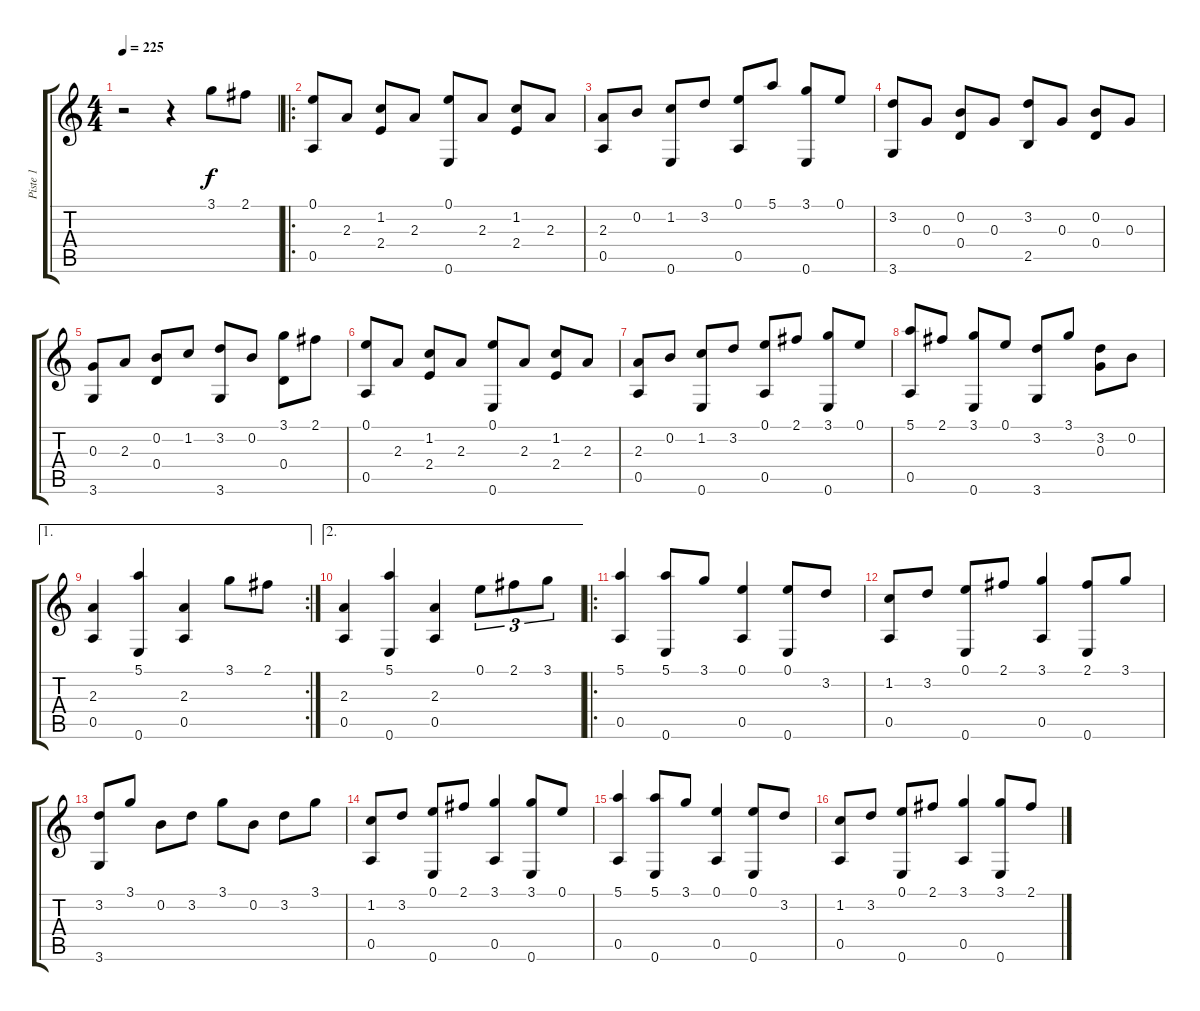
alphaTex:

\track ("Piste 1" "Piste 1") {instrument acousticguitarnylon}
\staff {score tabs}
\tuning (E4 B3 G3 D3 A2 E2) {hide}
\ts (4 4)
\tempo 225
\clef g2
\ks c
r.2{dy f instrument acousticguitarnylon} r.4 3.1.8 2.1.8 |
\ro
(0.1 0.5).8 2.3.8 (1.2 2.4).8 2.3.8 (0.1 0.6).8 2.3.8 (1.2 2.4).8 2.3.8 |
(2.3 0.5).8 0.2.8 (1.2 0.6).8 3.2.8 (0.1 0.5).8 5.1.8 (3.1 0.6).8 0.1.8 |
(3.2 3.6).8 0.3.8 (0.2 0.4).8 0.3.8 (3.2 2.5).8 0.3.8 (0.2 0.4).8 0.3.8 |
(0.3 3.6).8 2.3.8 (0.2 0.4).8 1.2.8 (3.2 3.6).8 0.2.8 (3.1 0.4).8 2.1.8 |
(0.1 0.5).8 2.3.8 (1.2 2.4).8 2.3.8 (0.1 0.6).8 2.3.8 (1.2 2.4).8 2.3.8 |
(2.3 0.5).8 0.2.8 (1.2 0.6).8 3.2.8 (0.1 0.5).8 2.1.8 (3.1 0.6).8 0.1.8 |
(5.1 0.5).8 2.1.8 (3.1 0.6).8 0.1.8 (3.2 3.6).8 3.1.8 (3.2 0.3).8 0.2.8 |
\ae 1
\rc 2
(2.3 0.5).4 (5.1 0.6).4 (2.3 0.5).4 3.1.8 2.1.8 |
\ae 2
(2.3 0.5).4 (5.1 0.6).4 (2.3 0.5).4 0.1.8{tu (3 2)} 2.1.8{tu (3 2)} 3.1.8{tu (3 2)} |
\ro
(5.1 0.5).4 (5.1 0.6).8 3.1.8 (0.1 0.5).4 (0.1 0.6).8 3.2.8 |
(1.2 0.5).8 3.2.8 (0.1 0.6).8 2.1.8 (3.1 0.5).4 (2.1 0.6).8 3.1.8 |
(3.2 3.6).8 3.1.8 0.2.8 3.2.8 3.1.8 0.2.8 3.2.8 3.1.8 |
(1.2 0.5).8 3.2.8 (0.1 0.6).8 2.1.8 (3.1 0.5).4 (3.1 0.6).8 0.1.8 |
(5.1 0.5).4 (5.1 0.6).8 3.1.8 (0.1 0.5).4 (0.1 0.6).8 3.2.8 |
(1.2 0.5).8 3.2.8 (0.1 0.6).8 2.1.8 (3.1 0.5).4 (3.1 0.6).8 2.1.8
